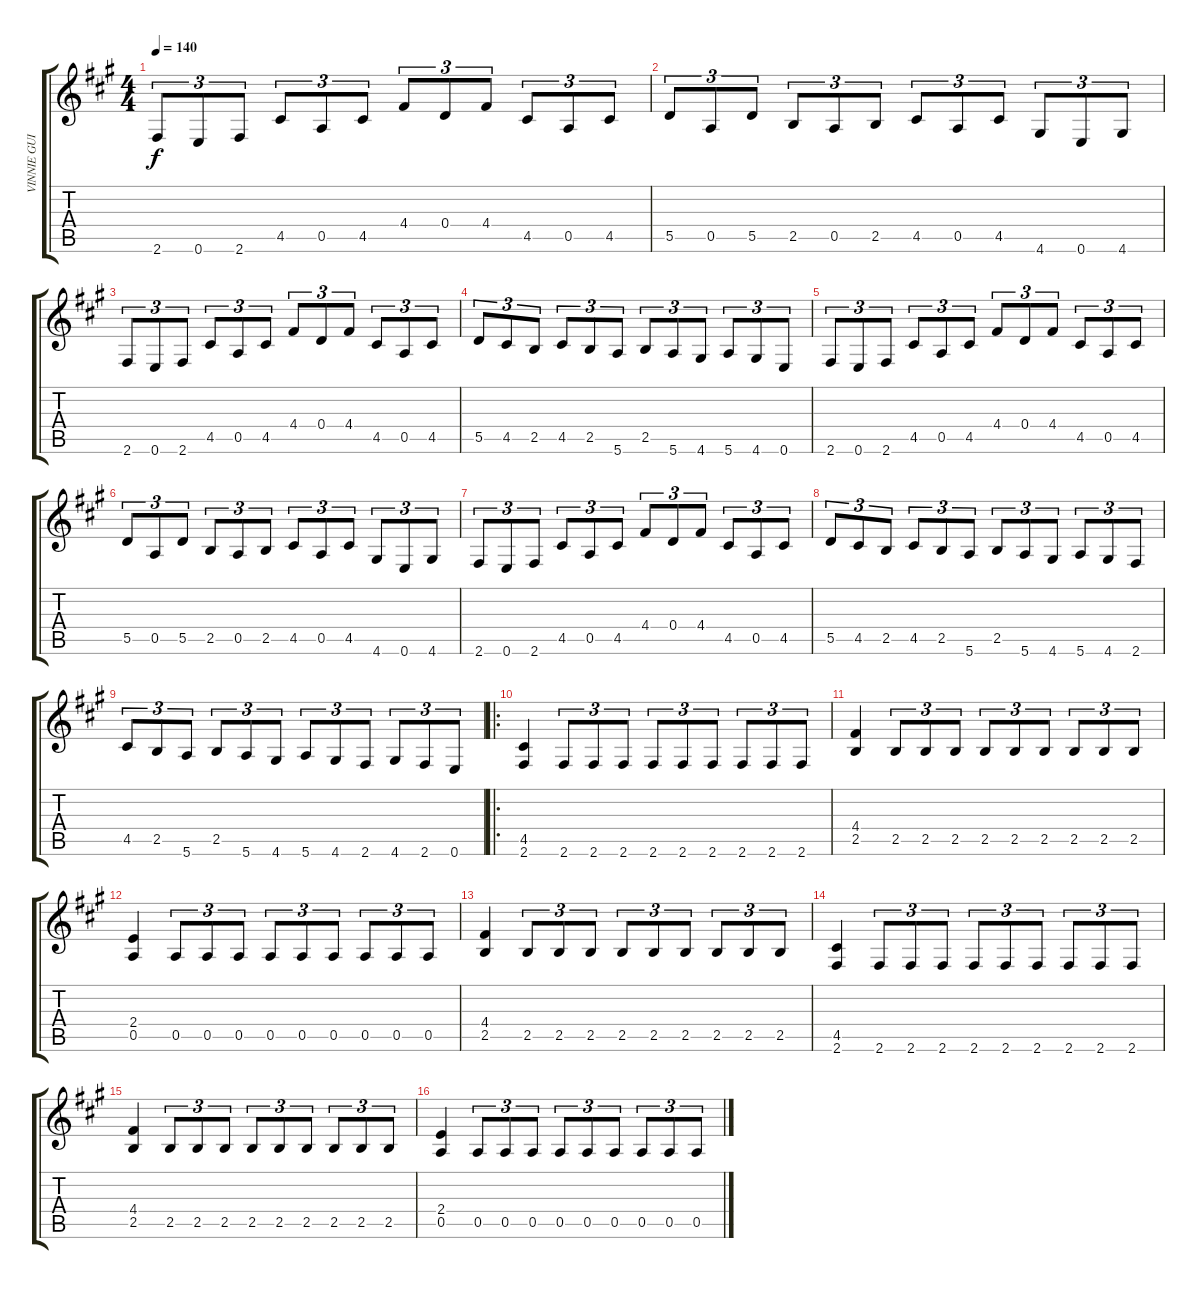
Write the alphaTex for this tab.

\track ("VINNIE GUITAR 2" "VINNIE GUI") {instrument acousticguitarnylon}
\staff {score tabs}
\tuning (E4 B3 G3 D3 A2 E2) {hide}
\ts (4 4)
\tempo 140
\clef g2
\ks a
2.6.8{tu (3 2) dy f volume 16 instrument overdrivenguitar} 0.6.8{tu (3 2)} 2.6.8{tu (3 2)} 4.5.8{tu (3 2)} 0.5.8{tu (3 2)} 4.5.8{tu (3 2)} 4.4.8{tu (3 2)} 0.4.8{tu (3 2)} 4.4.8{tu (3 2)} 4.5.8{tu (3 2)} 0.5.8{tu (3 2)} 4.5.8{tu (3 2)} |
5.5.8{tu (3 2)} 0.5.8{tu (3 2)} 5.5.8{tu (3 2)} 2.5.8{tu (3 2)} 0.5.8{tu (3 2)} 2.5.8{tu (3 2)} 4.5.8{tu (3 2)} 0.5.8{tu (3 2)} 4.5.8{tu (3 2)} 4.6.8{tu (3 2)} 0.6.8{tu (3 2)} 4.6.8{tu (3 2)} |
2.6.8{tu (3 2)} 0.6.8{tu (3 2)} 2.6.8{tu (3 2)} 4.5.8{tu (3 2)} 0.5.8{tu (3 2)} 4.5.8{tu (3 2)} 4.4.8{tu (3 2)} 0.4.8{tu (3 2)} 4.4.8{tu (3 2)} 4.5.8{tu (3 2)} 0.5.8{tu (3 2)} 4.5.8{tu (3 2)} |
5.5.8{tu (3 2)} 4.5.8{tu (3 2)} 2.5.8{tu (3 2)} 4.5.8{tu (3 2)} 2.5.8{tu (3 2)} 5.6.8{tu (3 2)} 2.5.8{tu (3 2)} 5.6.8{tu (3 2)} 4.6.8{tu (3 2)} 5.6.8{tu (3 2)} 4.6.8{tu (3 2)} 0.6.8{tu (3 2)} |
2.6.8{tu (3 2)} 0.6.8{tu (3 2)} 2.6.8{tu (3 2)} 4.5.8{tu (3 2)} 0.5.8{tu (3 2)} 4.5.8{tu (3 2)} 4.4.8{tu (3 2)} 0.4.8{tu (3 2)} 4.4.8{tu (3 2)} 4.5.8{tu (3 2)} 0.5.8{tu (3 2)} 4.5.8{tu (3 2)} |
5.5.8{tu (3 2)} 0.5.8{tu (3 2)} 5.5.8{tu (3 2)} 2.5.8{tu (3 2)} 0.5.8{tu (3 2)} 2.5.8{tu (3 2)} 4.5.8{tu (3 2)} 0.5.8{tu (3 2)} 4.5.8{tu (3 2)} 4.6.8{tu (3 2)} 0.6.8{tu (3 2)} 4.6.8{tu (3 2)} |
2.6.8{tu (3 2)} 0.6.8{tu (3 2)} 2.6.8{tu (3 2)} 4.5.8{tu (3 2)} 0.5.8{tu (3 2)} 4.5.8{tu (3 2)} 4.4.8{tu (3 2)} 0.4.8{tu (3 2)} 4.4.8{tu (3 2)} 4.5.8{tu (3 2)} 0.5.8{tu (3 2)} 4.5.8{tu (3 2)} |
5.5.8{tu (3 2)} 4.5.8{tu (3 2)} 2.5.8{tu (3 2)} 4.5.8{tu (3 2)} 2.5.8{tu (3 2)} 5.6.8{tu (3 2)} 2.5.8{tu (3 2)} 5.6.8{tu (3 2)} 4.6.8{tu (3 2)} 5.6.8{tu (3 2)} 4.6.8{tu (3 2)} 2.6.8{tu (3 2)} |
4.5.8{tu (3 2)} 2.5.8{tu (3 2)} 5.6.8{tu (3 2)} 2.5.8{tu (3 2)} 5.6.8{tu (3 2)} 4.6.8{tu (3 2)} 5.6.8{tu (3 2)} 4.6.8{tu (3 2)} 2.6.8{tu (3 2)} 4.6.8{tu (3 2)} 2.6.8{tu (3 2)} 0.6.8{tu (3 2)} |
\ro
(4.5 2.6).4{volume 12} 2.6.8{tu (3 2)} 2.6.8{tu (3 2)} 2.6.8{tu (3 2)} 2.6.8{tu (3 2)} 2.6.8{tu (3 2)} 2.6.8{tu (3 2)} 2.6.8{tu (3 2)} 2.6.8{tu (3 2)} 2.6.8{tu (3 2)} |
(4.4 2.5).4 2.5.8{tu (3 2)} 2.5.8{tu (3 2)} 2.5.8{tu (3 2)} 2.5.8{tu (3 2)} 2.5.8{tu (3 2)} 2.5.8{tu (3 2)} 2.5.8{tu (3 2)} 2.5.8{tu (3 2)} 2.5.8{tu (3 2)} |
(2.4 0.5).4 0.5.8{tu (3 2)} 0.5.8{tu (3 2)} 0.5.8{tu (3 2)} 0.5.8{tu (3 2)} 0.5.8{tu (3 2)} 0.5.8{tu (3 2)} 0.5.8{tu (3 2)} 0.5.8{tu (3 2)} 0.5.8{tu (3 2)} |
(4.4 2.5).4 2.5.8{tu (3 2)} 2.5.8{tu (3 2)} 2.5.8{tu (3 2)} 2.5.8{tu (3 2)} 2.5.8{tu (3 2)} 2.5.8{tu (3 2)} 2.5.8{tu (3 2)} 2.5.8{tu (3 2)} 2.5.8{tu (3 2)} |
(4.5 2.6).4 2.6.8{tu (3 2)} 2.6.8{tu (3 2)} 2.6.8{tu (3 2)} 2.6.8{tu (3 2)} 2.6.8{tu (3 2)} 2.6.8{tu (3 2)} 2.6.8{tu (3 2)} 2.6.8{tu (3 2)} 2.6.8{tu (3 2)} |
(4.4 2.5).4 2.5.8{tu (3 2)} 2.5.8{tu (3 2)} 2.5.8{tu (3 2)} 2.5.8{tu (3 2)} 2.5.8{tu (3 2)} 2.5.8{tu (3 2)} 2.5.8{tu (3 2)} 2.5.8{tu (3 2)} 2.5.8{tu (3 2)} |
(2.4 0.5).4 0.5.8{tu (3 2)} 0.5.8{tu (3 2)} 0.5.8{tu (3 2)} 0.5.8{tu (3 2)} 0.5.8{tu (3 2)} 0.5.8{tu (3 2)} 0.5.8{tu (3 2)} 0.5.8{tu (3 2)} 0.5.8{tu (3 2)}
